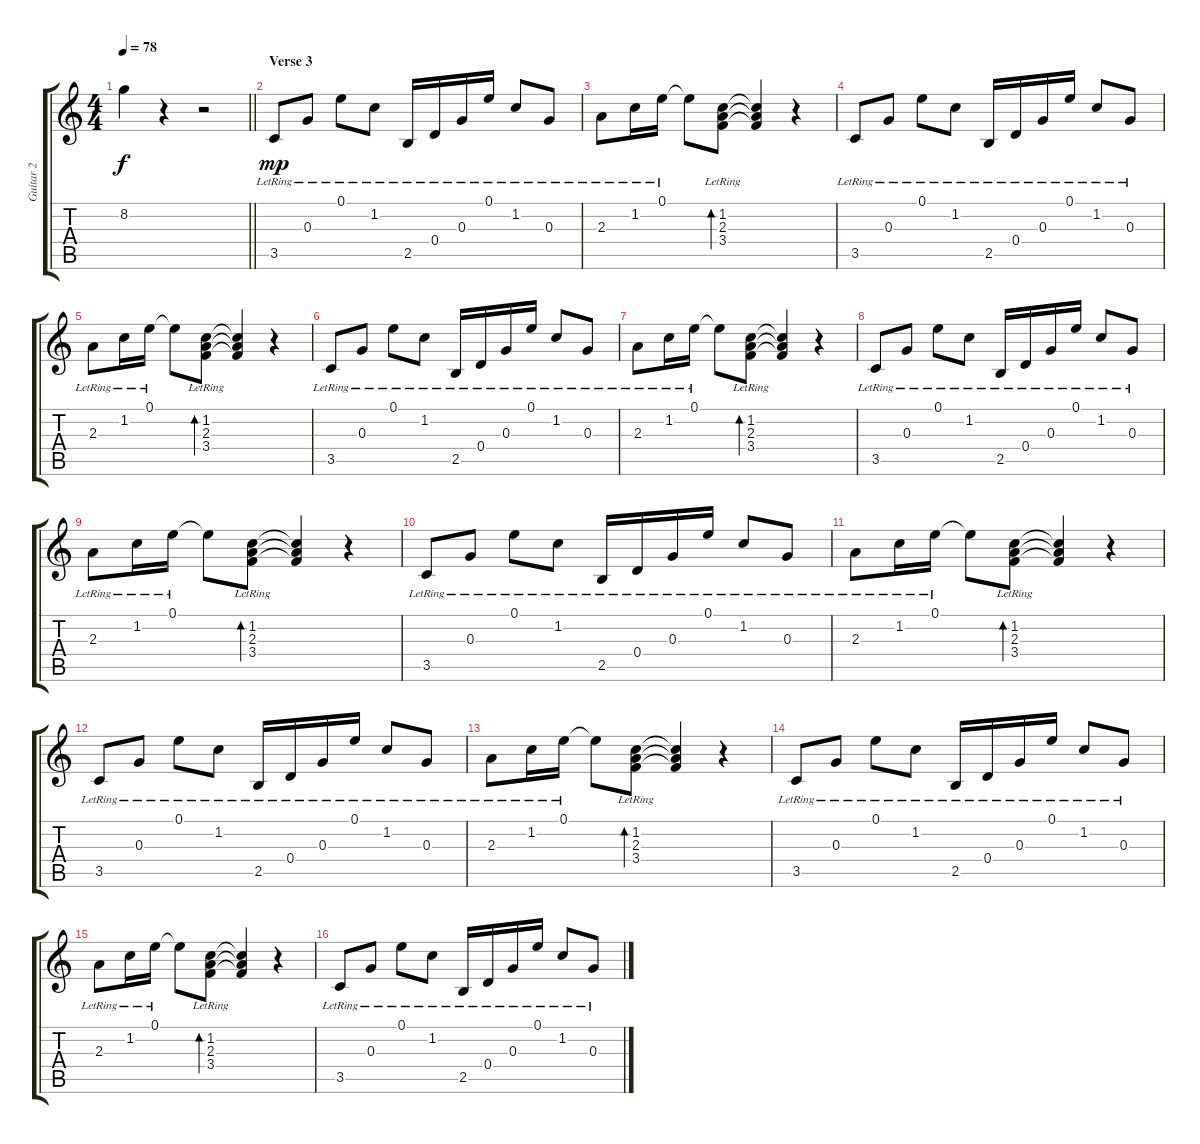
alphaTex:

\track ("Guitar 2" "Guitar 2") {instrument electricguitarjazz}
\staff {score tabs}
\tuning (E4 B3 G3 D3 A2 E2) {hide}
\ts (4 4)
\tempo 78
\clef g2
\barLineRight lightlight
\ks c
8.2{t}.4{dy f} r.4 r.2 |
\section ("" "Verse 3")
3.5{lr}.8{dy mp} 0.3{lr}.8 0.1{lr}.8 1.2{lr}.8 2.5{lr}.16 0.4{lr}.16 0.3{lr}.16 0.1{lr}.16 1.2{lr}.8 0.3{lr}.8 |
2.3{lr}.8 1.2{lr}.16 0.1{lr}.16 0.1{t}.8 (1.2{lr} 2.3{lr} 3.4{lr}).8{bd 30} (1.2{t} 2.3{t} 3.4{t}).4 r.4 |
3.5{lr}.8 0.3{lr}.8 0.1{lr}.8 1.2{lr}.8 2.5{lr}.16 0.4{lr}.16 0.3{lr}.16 0.1{lr}.16 1.2{lr}.8 0.3{lr}.8 |
2.3{lr}.8 1.2{lr}.16 0.1{lr}.16 0.1{t}.8 (1.2{lr} 2.3{lr} 3.4{lr}).8{bd 30} (1.2{t} 2.3{t} 3.4{t}).4 r.4 |
3.5{lr}.8 0.3{lr}.8 0.1{lr}.8 1.2{lr}.8 2.5{lr}.16 0.4{lr}.16 0.3{lr}.16 0.1{lr}.16 1.2{lr}.8 0.3{lr}.8 |
2.3{lr}.8 1.2{lr}.16 0.1{lr}.16 0.1{t}.8 (1.2{lr} 2.3{lr} 3.4{lr}).8{bd 30} (1.2{t} 2.3{t} 3.4{t}).4 r.4 |
3.5{lr}.8 0.3{lr}.8 0.1{lr}.8 1.2{lr}.8 2.5{lr}.16 0.4{lr}.16 0.3{lr}.16 0.1{lr}.16 1.2{lr}.8 0.3{lr}.8 |
2.3{lr}.8 1.2{lr}.16 0.1{lr}.16 0.1{t}.8 (1.2{lr} 2.3{lr} 3.4{lr}).8{bd 30} (1.2{t} 2.3{t} 3.4{t}).4 r.4 |
3.5{lr}.8 0.3{lr}.8 0.1{lr}.8 1.2{lr}.8 2.5{lr}.16 0.4{lr}.16 0.3{lr}.16 0.1{lr}.16 1.2{lr}.8 0.3{lr}.8 |
2.3{lr}.8 1.2{lr}.16 0.1{lr}.16 0.1{t}.8 (1.2{lr} 2.3{lr} 3.4{lr}).8{bd 30} (1.2{t} 2.3{t} 3.4{t}).4 r.4 |
3.5{lr}.8 0.3{lr}.8 0.1{lr}.8 1.2{lr}.8 2.5{lr}.16 0.4{lr}.16 0.3{lr}.16 0.1{lr}.16 1.2{lr}.8 0.3{lr}.8 |
2.3{lr}.8 1.2{lr}.16 0.1{lr}.16 0.1{t}.8 (1.2{lr} 2.3{lr} 3.4{lr}).8{bd 30} (1.2{t} 2.3{t} 3.4{t}).4 r.4 |
3.5{lr}.8 0.3{lr}.8 0.1{lr}.8 1.2{lr}.8 2.5{lr}.16 0.4{lr}.16 0.3{lr}.16 0.1{lr}.16 1.2{lr}.8 0.3{lr}.8 |
2.3{lr}.8 1.2{lr}.16 0.1{lr}.16 0.1{t}.8 (1.2{lr} 2.3{lr} 3.4{lr}).8{bd 30} (1.2{t} 2.3{t} 3.4{t}).4 r.4 |
3.5{lr}.8 0.3{lr}.8 0.1{lr}.8 1.2{lr}.8 2.5{lr}.16 0.4{lr}.16 0.3{lr}.16 0.1{lr}.16 1.2{lr}.8 0.3{lr}.8
